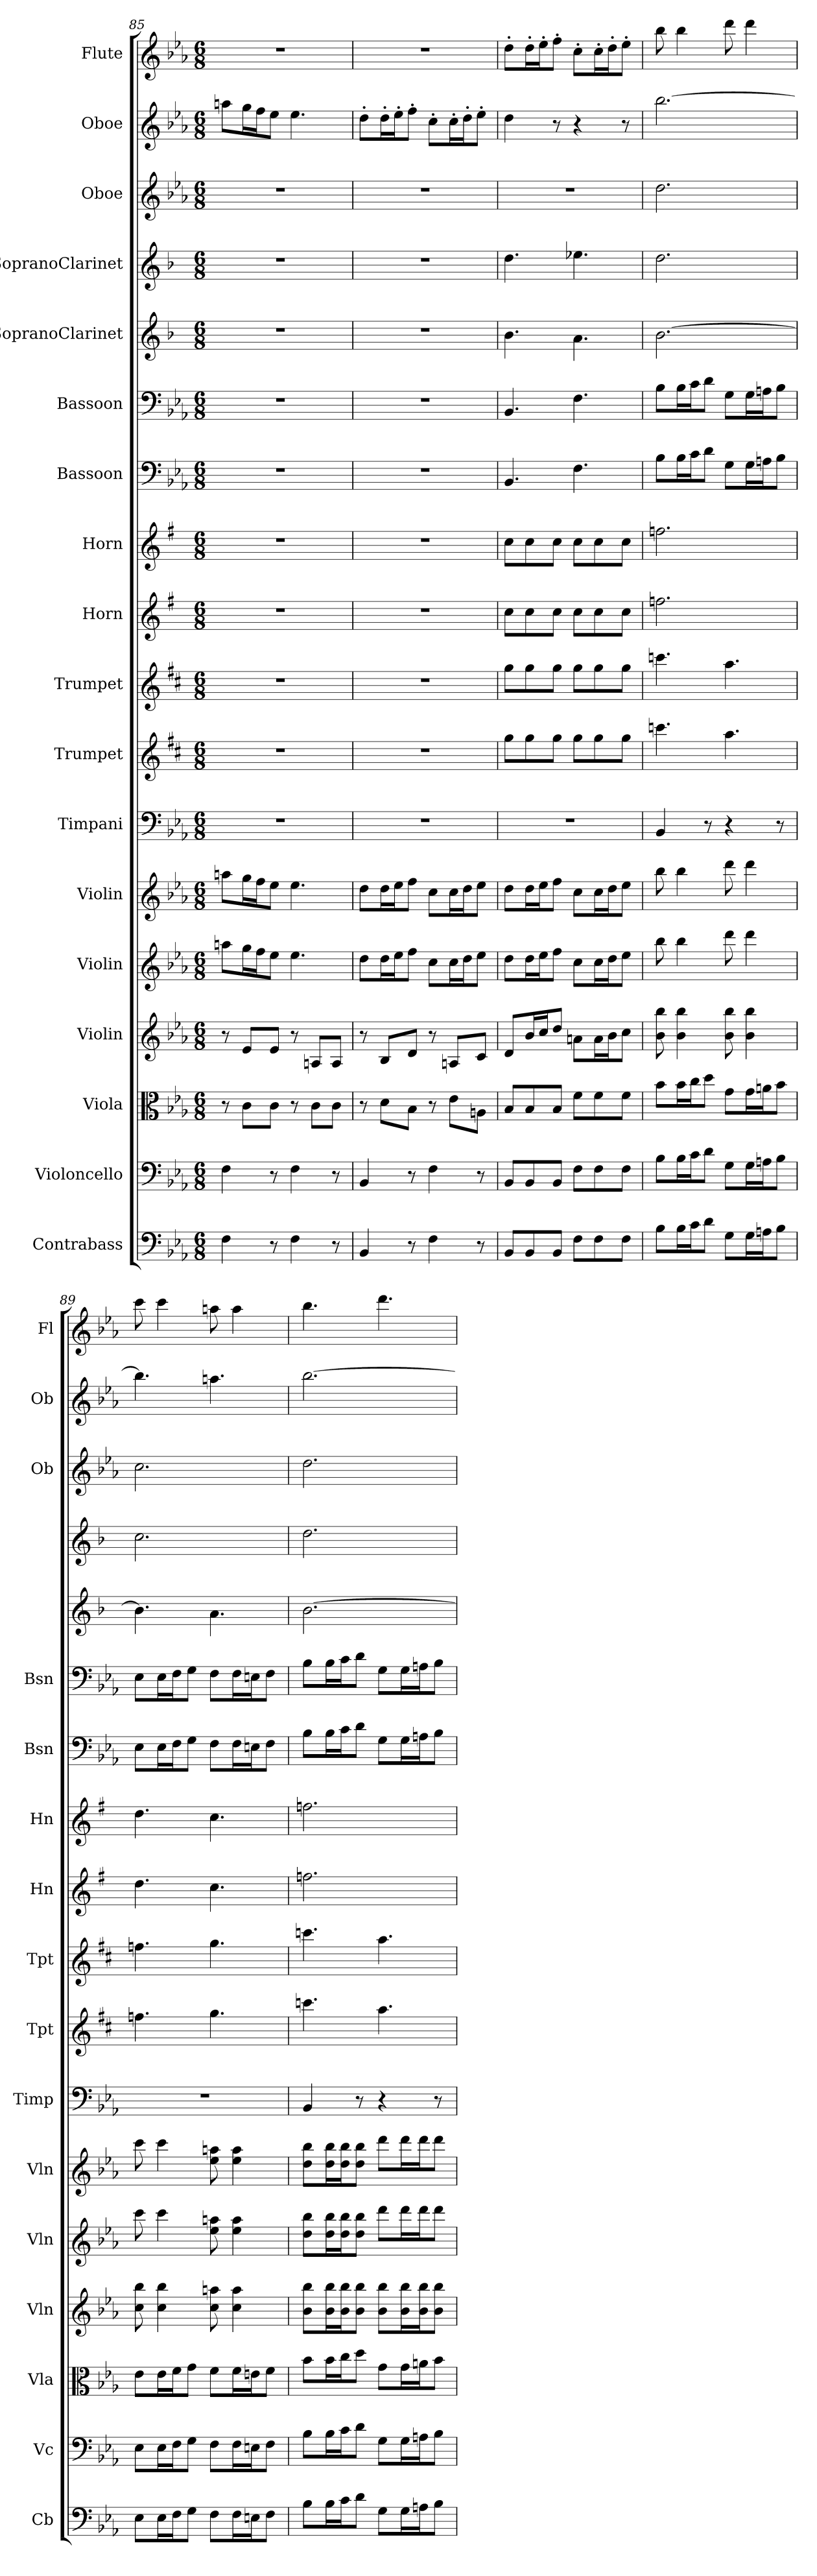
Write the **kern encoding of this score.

**kern	**kern	**kern	**kern	**kern	**kern	**kern	**kern	**kern	**kern	**kern	**kern	**kern	**kern	**kern	**kern	**kern	**kern
*part18	*part17	*part16	*part15	*part14	*part13	*part12	*part11	*part10	*part9	*part8	*part7	*part6	*part5	*part4	*part3	*part2	*part1
*staff18	*staff17	*staff16	*staff15	*staff14	*staff13	*staff12	*staff11	*staff10	*staff9	*staff8	*staff7	*staff6	*staff5	*staff4	*staff3	*staff2	*staff1
*I"Contrabass	*I"Violoncello	*I"Viola	*I"Violin	*I"Violin	*I"Violin	*I"Timpani	*I"Trumpet	*I"Trumpet	*I"Horn	*I"Horn	*I"Bassoon	*I"Bassoon	*I"SopranoClarinet	*I"SopranoClarinet	*I"Oboe	*I"Oboe	*I"Flute
*I'Cb	*I'Vc	*I'Vla	*I'Vln	*I'Vln	*I'Vln	*I'Timp	*I'Tpt	*I'Tpt	*I'Hn	*I'Hn	*I'Bsn	*I'Bsn	*	*	*I'Ob	*I'Ob	*I'Fl
*clefF4	*clefF4	*clefC3	*clefG2	*clefG2	*clefG2	*clefF4	*clefG2	*clefG2	*clefG2	*clefG2	*clefF4	*clefF4	*clefG2	*clefG2	*clefG2	*clefG2	*clefG2
*ITrd7c12	*	*	*	*	*	*	*ITrd1c2	*ITrd1c2	*ITrd4c7	*ITrd4c7	*	*	*	*	*	*	*
*k[b-e-a-]	*k[b-e-a-]	*k[b-e-a-]	*k[b-e-a-]	*k[b-e-a-]	*k[b-e-a-]	*k[b-e-a-]	*k[]	*k[]	*k[]	*k[]	*k[b-e-a-]	*k[b-e-a-]	*k[b-]	*k[b-]	*k[b-e-a-]	*k[b-e-a-]	*k[b-e-a-]
*M6/8	*M6/8	*M6/8	*M6/8	*M6/8	*M6/8	*M6/8	*M6/8	*M6/8	*M6/8	*M6/8	*M6/8	*M6/8	*M6/8	*M6/8	*M6/8	*M6/8	*M6/8
=85	=85	=85	=85	=85	=85	=85	=85	=85	=85	=85	=85	=85	=85	=85	=85	=85	=85
4FF\	4F\	8r	8r	8aan\L	8aan\L	2.r	2.r	2.r	2.r	2.r	2.r	2.r	2.r	2.r	2.r	8aan\L	2.r
.	.	8c\L	8e-/L	16gg\L	16gg\L	.	.	.	.	.	.	.	.	.	.	16gg\L	.
.	.	.	.	16ff\J	16ff\J	.	.	.	.	.	.	.	.	.	.	16ff\J	.
8r	8r	8c\J	8e-/J	8ee-\J	8ee-\J	.	.	.	.	.	.	.	.	.	.	8ee-\J	.
4FF\	4F\	8r	8r	4.ee-\	4.ee-\	.	.	.	.	.	.	.	.	.	.	4.ee-\	.
.	.	8c\L	8An/L	.	.	.	.	.	.	.	.	.	.	.	.	.	.
8r	8r	8c\J	8A/J	.	.	.	.	.	.	.	.	.	.	.	.	.	.
=86	=86	=86	=86	=86	=86	=86	=86	=86	=86	=86	=86	=86	=86	=86	=86	=86	=86
4BBB-/	4BB-/	8r	8r	8dd\L	8dd\L	2.r	2.r	2.r	2.r	2.r	2.r	2.r	2.r	2.r	2.r	8dd'\L	2.r
.	.	8d\L	8B-/L	16dd\L	16dd\L	.	.	.	.	.	.	.	.	.	.	16dd'\L	.
.	.	.	.	16ee-\J	16ee-\J	.	.	.	.	.	.	.	.	.	.	16ee-'\J	.
8r	8r	8B-\J	8d/J	8ff\J	8ff\J	.	.	.	.	.	.	.	.	.	.	8ff'\J	.
4FF\	4F\	8r	8r	8cc\L	8cc\L	.	.	.	.	.	.	.	.	.	.	8cc'\L	.
.	.	8e-\L	8An/L	16cc\L	16cc\L	.	.	.	.	.	.	.	.	.	.	16cc'\L	.
.	.	.	.	16dd\J	16dd\J	.	.	.	.	.	.	.	.	.	.	16dd'\J	.
8r	8r	8An\J	8c/J	8ee-\J	8ee-\J	.	.	.	.	.	.	.	.	.	.	8ee-'\J	.
=87	=87	=87	=87	=87	=87	=87	=87	=87	=87	=87	=87	=87	=87	=87	=87	=87	=87
8BBB-/L	8BB-/L	8B-/L	8d/L	8dd\L	8dd\L	2.r	8ff\L	8ff\L	8f\L	8f\L	4.BB-/	4.BB-/	4.b-\	4.dd\	2.r	4dd\	8dd'\L
8BBB-/	8BB-/	8B-/	16b-/L	16dd\L	16dd\L	.	8ff\	8ff\	8f\	8f\	.	.	.	.	.	.	16dd'\L
.	.	.	16cc/J	16ee-\J	16ee-\J	.	.	.	.	.	.	.	.	.	.	.	16ee-'\J
8BBB-/J	8BB-/J	8B-/J	8dd/J	8ff\J	8ff\J	.	8ff\J	8ff\J	8f\J	8f\J	.	.	.	.	.	8r	8ff'\J
8FF\L	8F\L	8f\L	8an\L	8cc\L	8cc\L	.	8ff\L	8ff\L	8f\L	8f\L	4.F\	4.F\	4.a\	4.ee-X\	.	4r	8cc'\L
8FF\	8F\	8f\	16a\L	16cc\L	16cc\L	.	8ff\	8ff\	8f\	8f\	.	.	.	.	.	.	16cc'\L
.	.	.	16b-\J	16dd\J	16dd\J	.	.	.	.	.	.	.	.	.	.	.	16dd'\J
8FF\J	8F\J	8f\J	8cc\J	8ee-\J	8ee-\J	.	8ff\J	8ff\J	8f\J	8f\J	.	.	.	.	.	8r	8ee-'\J
=88	=88	=88	=88	=88	=88	=88	=88	=88	=88	=88	=88	=88	=88	=88	=88	=88	=88
8BB-\L	8B-\L	8b-\L	8b-\ 8bb-\	8bb-\	8bb-\	4BB-/	4.bb-X\	4.bb-X\	2.b-X\	2.b-X\	8B-\L	8B-\L	[2.b-\	2.dd\	2.dd\	[2.bb-\	8bb-\
16BB-\L	16B-\L	16b-\L	4b-\ 4bb-\	4bb-\	4bb-\	.	.	.	.	.	16B-\L	16B-\L	.	.	.	.	4bb-\
16C\J	16c\J	16cc\J	.	.	.	.	.	.	.	.	16c\J	16c\J	.	.	.	.	.
8D\J	8d\J	8dd\J	.	.	.	8r	.	.	.	.	8d\J	8d\J	.	.	.	.	.
8GG\L	8G\L	8g\L	8b-\ 8bb-\	8ddd\	8ddd\	4r	4.gg\	4.gg\	.	.	8G\L	8G\L	.	.	.	.	8ddd\
16GG\L	16G\L	16g\L	4b-\ 4bb-\	4ddd\	4ddd\	.	.	.	.	.	16G\L	16G\L	.	.	.	.	4ddd\
16AAn\J	16An\J	16an\J	.	.	.	.	.	.	.	.	16An\J	16An\J	.	.	.	.	.
8BB-\J	8B-\J	8b-\J	.	.	.	8r	.	.	.	.	8B-\J	8B-\J	.	.	.	.	.
=89	=89	=89	=89	=89	=89	=89	=89	=89	=89	=89	=89	=89	=89	=89	=89	=89	=89
8EE-\L	8E-\L	8e-\L	8cc\ 8bb-\	8ccc\	8ccc\	2.r	4.ee-X\	4.ee-X\	4.g\	4.g\	8E-\L	8E-\L	4.b-\]	2.cc\	2.cc\	4.bb-\]	8ccc\
16EE-\L	16E-\L	16e-\L	4cc\ 4bb-\	4ccc\	4ccc\	.	.	.	.	.	16E-\L	16E-\L	.	.	.	.	4ccc\
16FF\J	16F\J	16f\J	.	.	.	.	.	.	.	.	16F\J	16F\J	.	.	.	.	.
8GG\J	8G\J	8g\J	.	.	.	.	.	.	.	.	8G\J	8G\J	.	.	.	.	.
8FF\L	8F\L	8f\L	8cc\ 8aan\	8ee-\ 8aan\	8ee-\ 8aan\	.	4.ff\	4.ff\	4.f\	4.f\	8F\L	8F\L	4.a\	.	.	4.aan\	8aan\
16FF\L	16F\L	16f\L	4cc\ 4aa\	4ee-\ 4aa\	4ee-\ 4aa\	.	.	.	.	.	16F\L	16F\L	.	.	.	.	4aa\
16EEn\J	16En\J	16en\J	.	.	.	.	.	.	.	.	16En\J	16En\J	.	.	.	.	.
8FF\J	8F\J	8f\J	.	.	.	.	.	.	.	.	8F\J	8F\J	.	.	.	.	.
=90	=90	=90	=90	=90	=90	=90	=90	=90	=90	=90	=90	=90	=90	=90	=90	=90	=90
8BB-\L	8B-\L	8b-\L	8b-\ 8bb-\L	8dd\ 8bb-\L	8dd\ 8bb-\L	4BB-/	4.bb-X\	4.bb-X\	2.b-X\	2.b-X\	8B-\L	8B-\L	[2.b-\	2.dd\	2.dd\	[2.bb-\	4.bb-\
16BB-\L	16B-\L	16b-\L	16b-\ 16bb-\L	16dd\ 16bb-\L	16dd\ 16bb-\L	.	.	.	.	.	16B-\L	16B-\L	.	.	.	.	.
16C\J	16c\J	16cc\J	16b-\ 16bb-\J	16dd\ 16bb-\J	16dd\ 16bb-\J	.	.	.	.	.	16c\J	16c\J	.	.	.	.	.
8D\J	8d\J	8dd\J	8b-\ 8bb-\J	8dd\ 8bb-\J	8dd\ 8bb-\J	8r	.	.	.	.	8d\J	8d\J	.	.	.	.	.
8GG\L	8G\L	8g\L	8b-\ 8bb-\L	8ddd\L	8ddd\L	4r	4.gg\	4.gg\	.	.	8G\L	8G\L	.	.	.	.	4.ddd\
16GG\L	16G\L	16g\L	16b-\ 16bb-\L	16ddd\L	16ddd\L	.	.	.	.	.	16G\L	16G\L	.	.	.	.	.
16AAn\J	16An\J	16an\J	16b-\ 16bb-\J	16ddd\J	16ddd\J	.	.	.	.	.	16An\J	16An\J	.	.	.	.	.
8BB-\J	8B-\J	8b-\J	8b-\ 8bb-\J	8ddd\J	8ddd\J	8r	.	.	.	.	8B-\J	8B-\J	.	.	.	.	.
=	=	=	=	=	=	=	=	=	=	=	=	=	=	=	=	=	=
*-	*-	*-	*-	*-	*-	*-	*-	*-	*-	*-	*-	*-	*-	*-	*-	*-	*-
